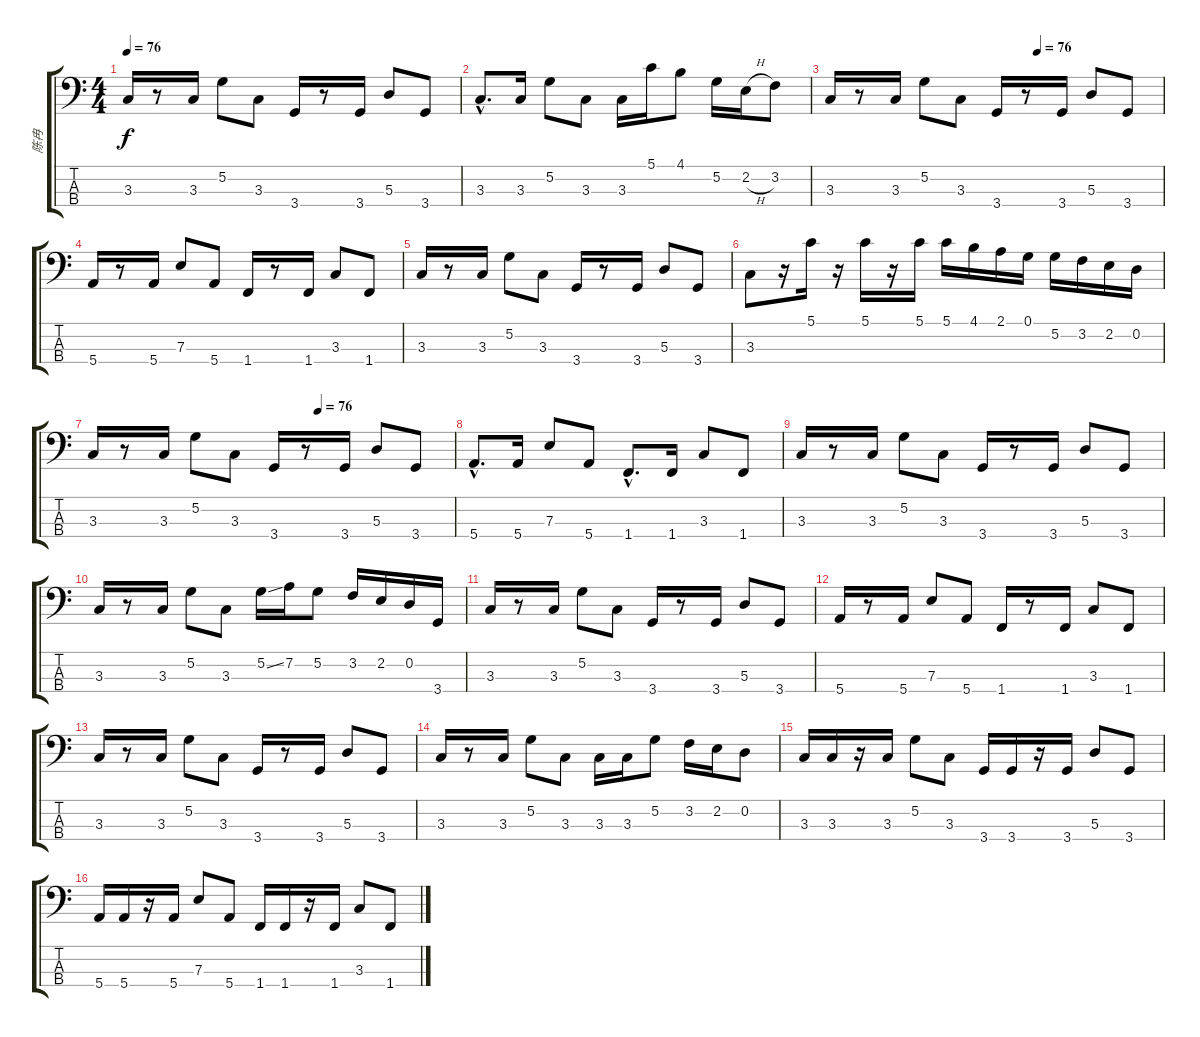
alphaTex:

\track ("陈冉" "陈冉") {instrument acousticbass}
\staff {score tabs}
\tuning (G2 D2 A1 E1) {hide}
\ts (4 4)
\tempo 76
\clef f4
\ks c
3.3.16{dy f} r.8 3.3.16 5.2.8 3.3.8 3.4.16 r.8 3.4.16 5.3.8 3.4.8 |
3.3{hac}.8{d} 3.3.16 5.2.8 3.3.8 3.3.16 5.1.16 4.1.8 5.2.16 2.2{h}.16 3.2.8 |
\tempo (76 0.625)
3.3.16 r.8 3.3.16 5.2.8 3.3.8 3.4.16 r.8 3.4.16 5.3.8 3.4.8 |
5.4.16 r.8 5.4.16 7.3.8 5.4.8 1.4.16 r.8 1.4.16 3.3.8 1.4.8 |
3.3.16 r.8 3.3.16 5.2.8 3.3.8 3.4.16 r.8 3.4.16 5.3.8 3.4.8 |
3.3.8 r.16 5.1.16 r.16 5.1.16 r.16 5.1.16 5.1.16 4.1.16 2.1.16 0.1.16 5.2.16 3.2.16 2.2.16 0.2.16 |
\tempo (76 0.625)
3.3.16 r.8 3.3.16 5.2.8 3.3.8 3.4.16 r.8 3.4.16 5.3.8 3.4.8 |
5.4{hac}.8{d} 5.4.16 7.3.8 5.4.8 1.4{hac}.8{d} 1.4.16 3.3.8 1.4.8 |
3.3.16 r.8 3.3.16 5.2.8 3.3.8 3.4.16 r.8 3.4.16 5.3.8 3.4.8 |
3.3.16 r.8 3.3.16 5.2.8 3.3.8 5.2{ss}.16 7.2.16 5.2.8 3.2.16 2.2.16 0.2.16 3.4.16 |
3.3.16 r.8 3.3.16 5.2.8 3.3.8 3.4.16 r.8 3.4.16 5.3.8 3.4.8 |
5.4.16 r.8 5.4.16 7.3.8 5.4.8 1.4.16 r.8 1.4.16 3.3.8 1.4.8 |
3.3.16 r.8 3.3.16 5.2.8 3.3.8 3.4.16 r.8 3.4.16 5.3.8 3.4.8 |
3.3.16 r.8 3.3.16 5.2.8 3.3.8 3.3.16 3.3.16 5.2.8 3.2.16 2.2.16 0.2.8 |
3.3.16 3.3.16 r.16 3.3.16 5.2.8 3.3.8 3.4.16 3.4.16 r.16 3.4.16 5.3.8 3.4.8 |
5.4.16 5.4.16 r.16 5.4.16 7.3.8 5.4.8 1.4.16 1.4.16 r.16 1.4.16 3.3.8 1.4.8
